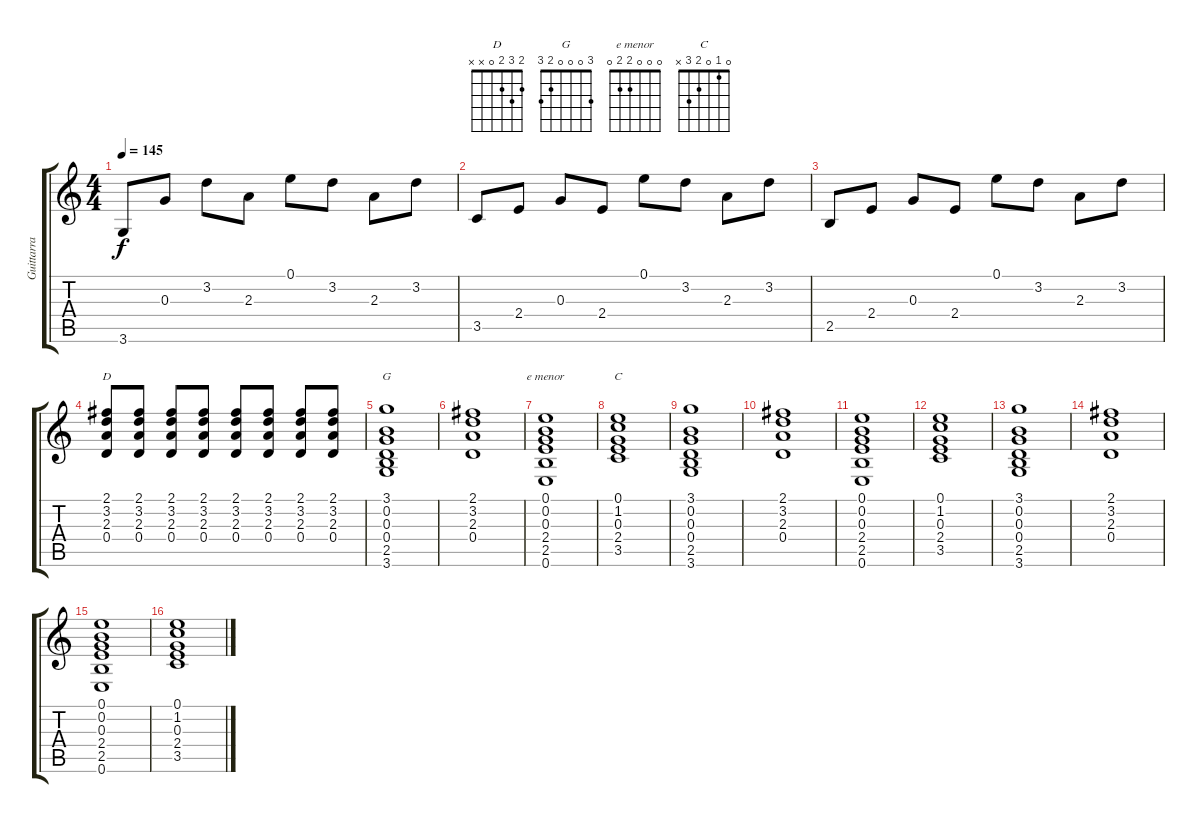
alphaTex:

\track ("Guittarra Ritmica" "Guittarra ") {instrument electricguitarclean}
\staff {score tabs}
\tuning (E4 B3 G3 D3 A2 E2) {hide}
\chord ("D" 2 3 2 0 x x)
\chord ("G" 3 0 0 0 2 3)
\chord ("e menor" 0 0 0 2 2 0)
\chord ("C" 0 1 0 2 3 x)
\ts (4 4)
\tempo 145
\clef g2
\ks c
3.6.8{dy f} 0.3.8 3.2.8 2.3.8 0.1.8 3.2.8 2.3.8 3.2.8 |
3.5.8 2.4.8 0.3.8 2.4.8 0.1.8 3.2.8 2.3.8 3.2.8 |
2.5.8 2.4.8 0.3.8 2.4.8 0.1.8 3.2.8 2.3.8 3.2.8 |
(2.1 3.2 2.3 0.4).8{ch "D" instrument distortionguitar} (2.1 3.2 2.3 0.4).8 (2.1 3.2 2.3 0.4).8 (2.1 3.2 2.3 0.4).8 (2.1 3.2 2.3 0.4).8 (2.1 3.2 2.3 0.4).8 (2.1 3.2 2.3 0.4).8 (2.1 3.2 2.3 0.4).8 |
(3.1 0.2 0.3 0.4 2.5 3.6).1{ch "G"} |
(2.1 3.2 2.3 0.4).1 |
(0.1 0.2 0.3 2.4 2.5 0.6).1{ch "e menor"} |
(0.1 1.2 0.3 2.4 3.5).1{ch "C"} |
(3.1 0.2 0.3 0.4 2.5 3.6).1 |
(2.1 3.2 2.3 0.4).1 |
(0.1 0.2 0.3 2.4 2.5 0.6).1 |
(0.1 1.2 0.3 2.4 3.5).1 |
(3.1 0.2 0.3 0.4 2.5 3.6).1 |
(2.1 3.2 2.3 0.4).1 |
(0.1 0.2 0.3 2.4 2.5 0.6).1 |
(0.1 1.2 0.3 2.4 3.5).1
